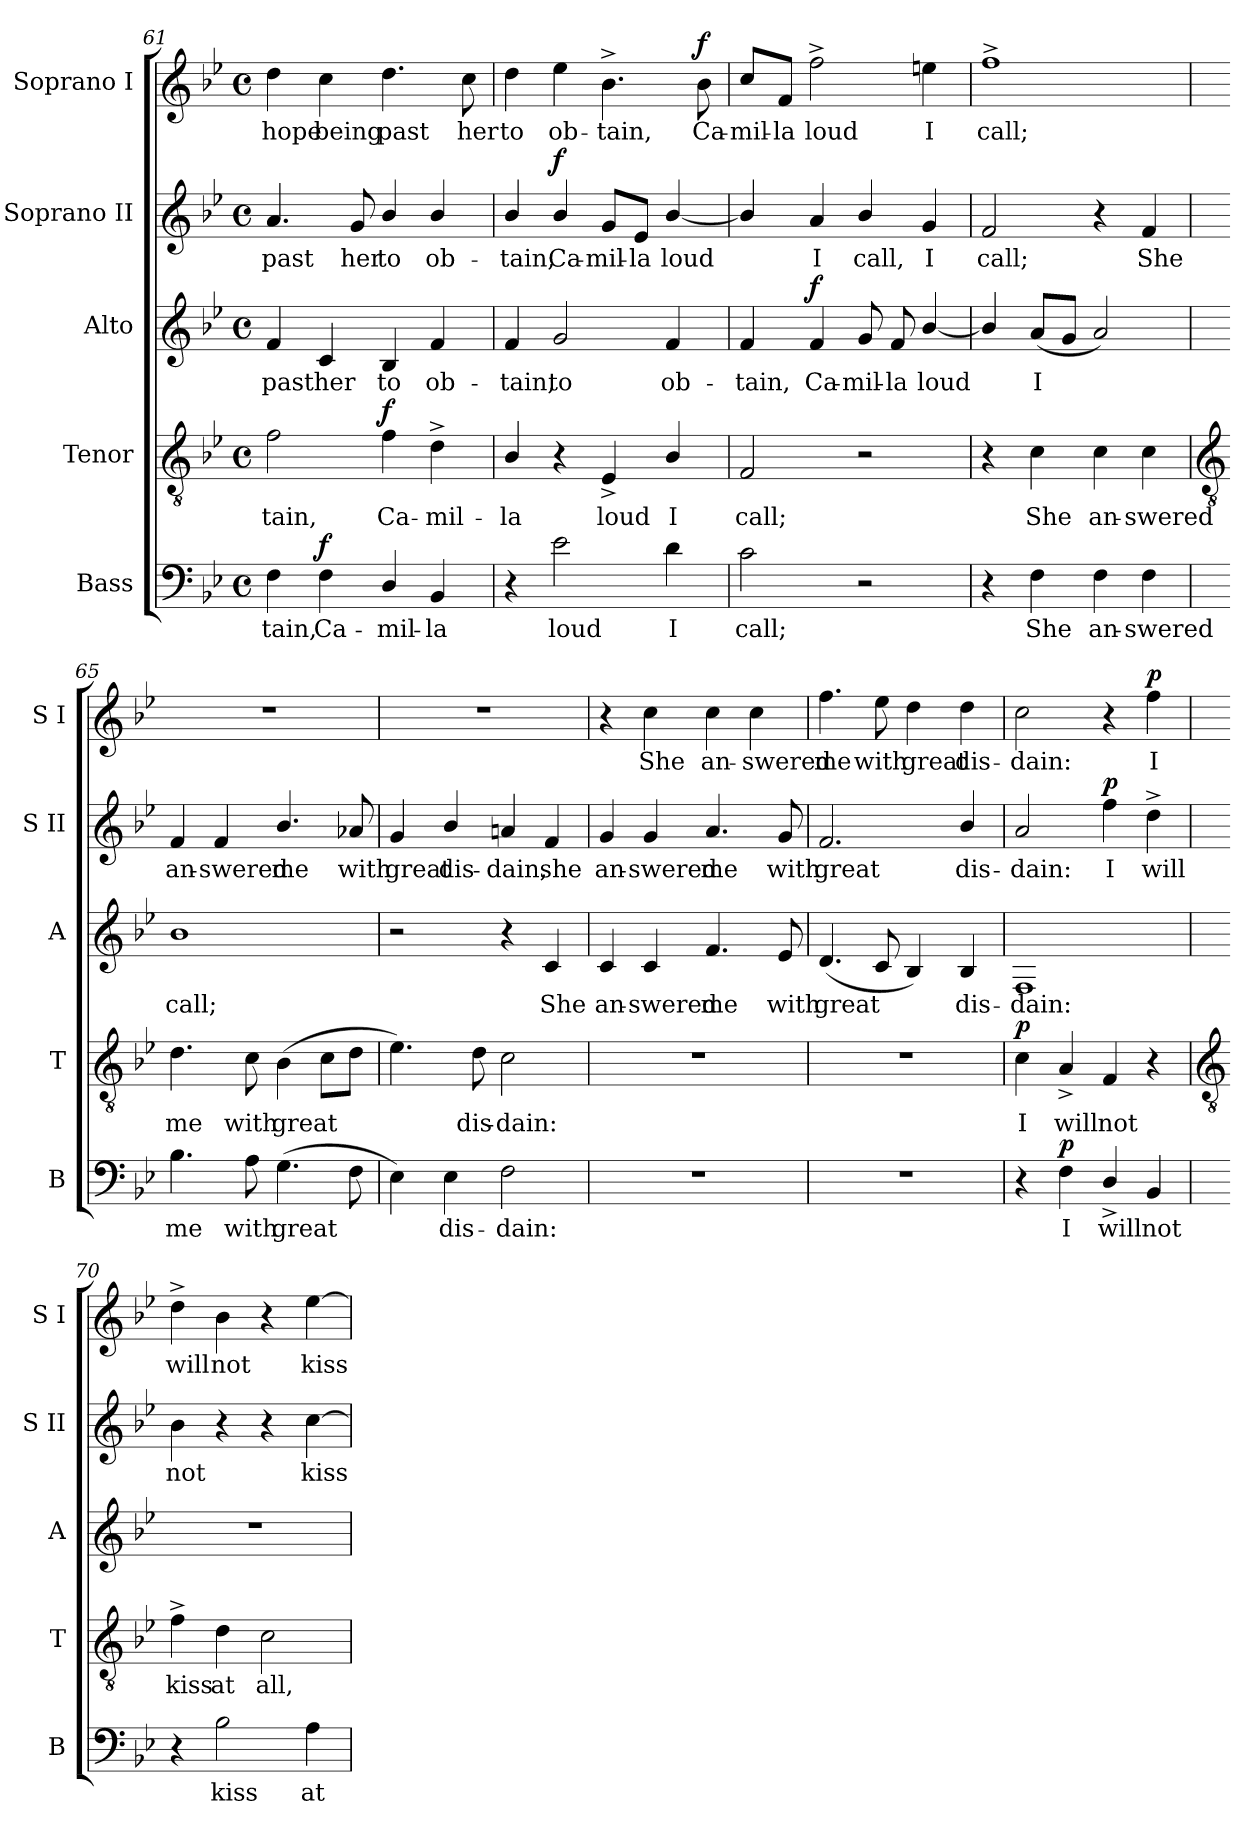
**kern	**text	**dynam	**kern	**text	**dynam	**kern	**text	**dynam	**kern	**text	**dynam	**kern	**text	**dynam
*part5	*part5	*part5	*part4	*part4	*part4	*part3	*part3	*part3	*part2	*part2	*part2	*part1	*part1	*part1
*staff5	*staff5	*staff5	*staff4	*staff4	*staff4	*staff3	*staff3	*staff3	*staff2	*staff2	*staff2	*staff1	*staff1	*staff1
*I"Bass	*	*	*I"Tenor	*	*	*I"Alto	*	*	*I"Soprano II	*	*	*I"Soprano I	*	*
*I'B	*	*	*I'T	*	*	*I'A	*	*	*I'S II	*	*	*I'S I	*	*
!!LO:LB:g=z
*clefF4	*	*	*clefGv2	*	*	*clefG2	*	*	*clefG2	*	*	*clefG2	*	*
*k[b-e-]	*	*	*k[b-e-]	*	*	*k[b-e-]	*	*	*k[b-e-]	*	*	*k[b-e-]	*	*
*B-:	*	*	*B-:	*	*	*B-:	*	*	*B-:	*	*	*B-:	*	*
*M4/4	*	*	*M4/4	*	*	*M4/4	*	*	*M4/4	*	*	*M4/4	*	*
*met(c)	*	*	*met(c)	*	*	*met(c)	*	*	*met(c)	*	*	*met(c)	*	*
=61	=61	=61	=61	=61	=61	=61	=61	=61	=61	=61	=61	=61	=61	=61
!	!LO:LY:b	!	!	!LO:LY:b	!	!	!LO:LY:b	!	!	!LO:LY:b	!	!	!LO:LY:b	!
4F	-tain,	.	2f	-tain,	.	4f	past	.	4.a	past	.	4dd	hope	.
!	!LO:LY:b	!LO:DY:b	!	!	!	!	!LO:LY:b	!	!	!	!	!	!LO:LY:b	!
4F	Ca-	f	.	.	.	4c	her	.	.	.	.	4cc	being	.
!	!	!	!	!	!	!	!	!	!	!LO:LY:b	!	!	!	!
.	.	.	.	.	.	.	.	.	8g	her	.	.	.	.
!	!LO:LY:b	!	!	!LO:LY:b	!LO:DY:b	!	!LO:LY:b	!	!	!LO:LY:b	!	!	!LO:LY:b	!
4D/	-mil-	.	4f	Ca-	f	4B-	to	.	4b-/	to	.	4.dd	past	.
!	!LO:LY:b	!	!	!LO:LY:b	!	!	!LO:LY:b	!	!	!LO:LY:b	!	!	!	!
4BB-	-la	.	4d^	-mil-	.	4f	ob-	.	4b-/	ob-	.	.	.	.
!	!	!	!	!	!	!	!	!	!	!	!	!	!LO:LY:b	!
.	.	.	.	.	.	.	.	.	.	.	.	8cc	her	.
=62	=62	=62	=62	=62	=62	=62	=62	=62	=62	=62	=62	=62	=62	=62
!	!	!	!	!LO:LY:b	!	!	!LO:LY:b	!	!	!LO:LY:b	!	!	!LO:LY:b	!
4r	.	.	4B-/	-la	.	4f	-tain,	.	4b-/	-tain,	.	4dd	to	.
!	!LO:LY:b	!	!	!	!	!	!LO:LY:b	!	!	!LO:LY:b	!LO:DY:b	!	!LO:LY:b	!
2e-	loud	.	4r	.	.	2g	to	.	4b-/	Ca-	f	4ee-	ob-	.
!	!	!	!	!LO:LY:b	!	!	!	!	!	!LO:LY:b	!	!	!LO:LY:b	!
.	.	.	4E-^	loud	.	.	.	.	8g/L	-mil-	.	4.b-^	-tain,	.
!	!	!	!	!	!	!	!	!	!	!LO:LY:b	!	!	!	!
.	.	.	.	.	.	.	.	.	8e-/J	-la	.	.	.	.
!	!LO:LY:b	!	!	!LO:LY:b	!	!	!LO:LY:b	!	!	!LO:LY:b	!	!	!	!
4d	I	.	4B-/	I	.	4f	ob-	.	[4b-/	loud	.	.	.	.
!	!	!	!	!	!	!	!	!	!	!	!	!	!LO:LY:b	!LO:DY:b
.	.	.	.	.	.	.	.	.	.	.	.	8b-	Ca-	f
=63	=63	=63	=63	=63	=63	=63	=63	=63	=63	=63	=63	=63	=63	=63
!	!LO:LY:b	!	!	!LO:LY:b	!	!	!LO:LY:b	!	!	!	!	!	!LO:LY:b	!
2c	call;	.	2F	call;	.	4f	-tain,	.	4b-/]	.	.	8cc/L	-mil-	.
!	!	!	!	!	!	!	!	!	!	!	!	!	!LO:LY:b	!
.	.	.	.	.	.	.	.	.	.	.	.	8f/J	-la	.
!	!	!	!	!	!	!	!LO:LY:b	!LO:DY:b	!	!LO:LY:b	!	!	!LO:LY:b	!
.	.	.	.	.	.	4f	Ca-	f	4a	I	.	2ff^	loud	.
!	!	!	!	!	!	!	!LO:LY:b	!	!	!LO:LY:b	!	!	!	!
2r	.	.	2r	.	.	8g	-mil-	.	4b-/	call,	.	.	.	.
!	!	!	!	!	!	!	!LO:LY:b	!	!	!	!	!	!	!
.	.	.	.	.	.	8f	-la	.	.	.	.	.	.	.
!	!	!	!	!	!	!	!LO:LY:b	!	!	!LO:LY:b	!	!	!LO:LY:b	!
.	.	.	.	.	.	[4b-/	loud	.	4g	I	.	4een	I	.
=64	=64	=64	=64	=64	=64	=64	=64	=64	=64	=64	=64	=64	=64	=64
!	!	!	!	!	!	!	!	!	!	!LO:LY:b	!	!	!LO:LY:b	!
4r	.	.	4r	.	.	4b-/]	.	.	2f	call;	.	1ff^	call;	.
!	!LO:LY:b	!	!	!LO:LY:b	!	!	!LO:LY:b	!	!	!	!	!	!	!
4F	She	.	4c	She	.	(<8aL	I	.	.	.	.	.	.	.
.	.	.	.	.	.	8gJ	.	.	.	.	.	.	.	.
!	!LO:LY:b	!	!	!LO:LY:b	!	!	!	!	!	!	!	!	!	!
4F	an-	.	4c	an-	.	2a)	.	.	4r	.	.	.	.	.
!	!LO:LY:b	!	!	!LO:LY:b	!	!	!	!	!	!LO:LY:b	!	!	!	!
4F	-swered	.	4c	-swered	.	.	.	.	4f	She	.	.	.	.
!!LO:LB:g=z
=65	=65	=65	=65	=65	=65	=65	=65	=65	=65	=65	=65	=65	=65	=65
*	*	*	*clefGv2	*	*	*	*	*	*	*	*	*	*	*
!	!LO:LY:b	!	!	!LO:LY:b	!	!	!LO:LY:b	!	!	!LO:LY:b	!	!	!	!
4.B-	me	.	4.d	me	.	1b-	call;	.	4f	an-	.	1r	.	.
!	!	!	!	!	!	!	!	!	!	!LO:LY:b	!	!	!	!
.	.	.	.	.	.	.	.	.	4f	-swered	.	.	.	.
!	!LO:LY:b	!	!	!LO:LY:b	!	!	!	!	!	!	!	!	!	!
8A	with	.	8c	with	.	.	.	.	.	.	.	.	.	.
!	!LO:LY:b	!	!	!LO:LY:b	!	!	!	!	!	!LO:LY:b	!	!	!	!
(>4.G	great	.	(>4B-	great	.	.	.	.	4.b-/	me	.	.	.	.
.	.	.	8cL	.	.	.	.	.	.	.	.	.	.	.
!	!	!	!	!	!	!	!	!	!	!LO:LY:b	!	!	!	!
8F	.	.	8dJ	.	.	.	.	.	8a-X	with	.	.	.	.
=66	=66	=66	=66	=66	=66	=66	=66	=66	=66	=66	=66	=66	=66	=66
!	!	!	!	!	!	!	!	!	!	!LO:LY:b	!	!	!	!
4E-)	.	.	4.e-)	.	.	2r	.	.	4g	great	.	1r	.	.
!	!LO:LY:b	!	!	!	!	!	!	!	!	!LO:LY:b	!	!	!	!
4E-	dis-	.	.	.	.	.	.	.	4b-/	dis-	.	.	.	.
!	!	!	!	!LO:LY:b	!	!	!	!	!	!	!	!	!	!
.	.	.	8d	dis-	.	.	.	.	.	.	.	.	.	.
!	!LO:LY:b	!	!	!LO:LY:b	!	!	!	!	!	!LO:LY:b	!	!	!	!
2F	-dain:	.	2c	-dain:	.	4r	.	.	4an	-dain,	.	.	.	.
!	!	!	!	!	!	!	!LO:LY:b	!	!	!LO:LY:b	!	!	!	!
.	.	.	.	.	.	4c	She	.	4f	she	.	.	.	.
=67	=67	=67	=67	=67	=67	=67	=67	=67	=67	=67	=67	=67	=67	=67
!	!	!	!	!	!	!	!LO:LY:b	!	!	!LO:LY:b	!	!	!	!
1r	.	.	1r	.	.	4c	an-	.	4g	an-	.	4r	.	.
!	!	!	!	!	!	!	!LO:LY:b	!	!	!LO:LY:b	!	!	!LO:LY:b	!
.	.	.	.	.	.	4c	-swered	.	4g	-swered	.	4cc	She	.
!	!	!	!	!	!	!	!LO:LY:b	!	!	!LO:LY:b	!	!	!LO:LY:b	!
.	.	.	.	.	.	4.f	me	.	4.a	me	.	4cc	an-	.
!	!	!	!	!	!	!	!	!	!	!	!	!	!LO:LY:b	!
.	.	.	.	.	.	.	.	.	.	.	.	4cc	-swered	.
!	!	!	!	!	!	!	!LO:LY:b	!	!	!LO:LY:b	!	!	!	!
.	.	.	.	.	.	8e-	with	.	8g	with	.	.	.	.
=68	=68	=68	=68	=68	=68	=68	=68	=68	=68	=68	=68	=68	=68	=68
!	!	!	!	!	!	!	!LO:LY:b	!	!	!LO:LY:b	!	!	!LO:LY:b	!
1r	.	.	1r	.	.	(<4.d	great	.	2.f	great	.	4.ff	me	.
!	!	!	!	!	!	!	!	!	!	!	!	!	!LO:LY:b	!
.	.	.	.	.	.	8c	.	.	.	.	.	8ee-	with	.
!	!	!	!	!	!	!	!	!	!	!	!	!	!LO:LY:b	!
.	.	.	.	.	.	4B-)	.	.	.	.	.	4dd	great	.
!	!	!	!	!	!	!	!LO:LY:b	!	!	!LO:LY:b	!	!	!LO:LY:b	!
.	.	.	.	.	.	4B-	dis-	.	4b-/	dis-	.	4dd	dis-	.
=69	=69	=69	=69	=69	=69	=69	=69	=69	=69	=69	=69	=69	=69	=69
!	!	!	!	!LO:LY:b	!LO:DY:b	!	!LO:LY:b	!	!	!LO:LY:b	!	!	!LO:LY:b	!
4r	.	.	4c	I	p	1F	-dain:	.	2a	-dain:	.	2cc	-dain:	.
!	!LO:LY:b	!LO:DY:b	!	!LO:LY:b	!	!	!	!	!	!	!	!	!	!
4F	I	p	4A^	will	.	.	.	.	.	.	.	.	.	.
!	!LO:LY:b	!	!	!LO:LY:b	!	!	!	!	!	!LO:LY:b	!LO:DY:b	!	!	!
4D^/	will	.	4F	not	.	.	.	.	4ff	I	p	4r	.	.
!	!LO:LY:b	!	!	!	!	!	!	!	!	!LO:LY:b	!	!	!LO:LY:b	!LO:DY:b
4BB-	not	.	4r	.	.	.	.	.	4dd^	will	.	4ff	I	p
!!LO:LB:g=z
=70	=70	=70	=70	=70	=70	=70	=70	=70	=70	=70	=70	=70	=70	=70
*	*	*	*clefGv2	*	*	*	*	*	*	*	*	*	*	*
!	!	!	!	!LO:LY:b	!	!	!	!	!	!LO:LY:b	!	!	!LO:LY:b	!
4r	.	.	4f^	kiss	.	1r	.	.	4b-	not	.	4dd^	will	.
!	!LO:LY:b	!	!	!LO:LY:b	!	!	!	!	!	!	!	!	!LO:LY:b	!
2B-	kiss	.	4d	at	.	.	.	.	4r	.	.	4b-	not	.
!	!	!	!	!LO:LY:b	!	!	!	!	!	!	!	!	!	!
.	.	.	2c	all,	.	.	.	.	4r	.	.	4r	.	.
!	!LO:LY:b	!	!	!	!	!	!	!	!	!LO:LY:b	!	!	!LO:LY:b	!
4A	at	.	.	.	.	.	.	.	[4cc	kiss	.	[4ee-	kiss	.
=	=	=	=	=	=	=	=	=	=	=	=	=	=	=
*-	*-	*-	*-	*-	*-	*-	*-	*-	*-	*-	*-	*-	*-	*-
